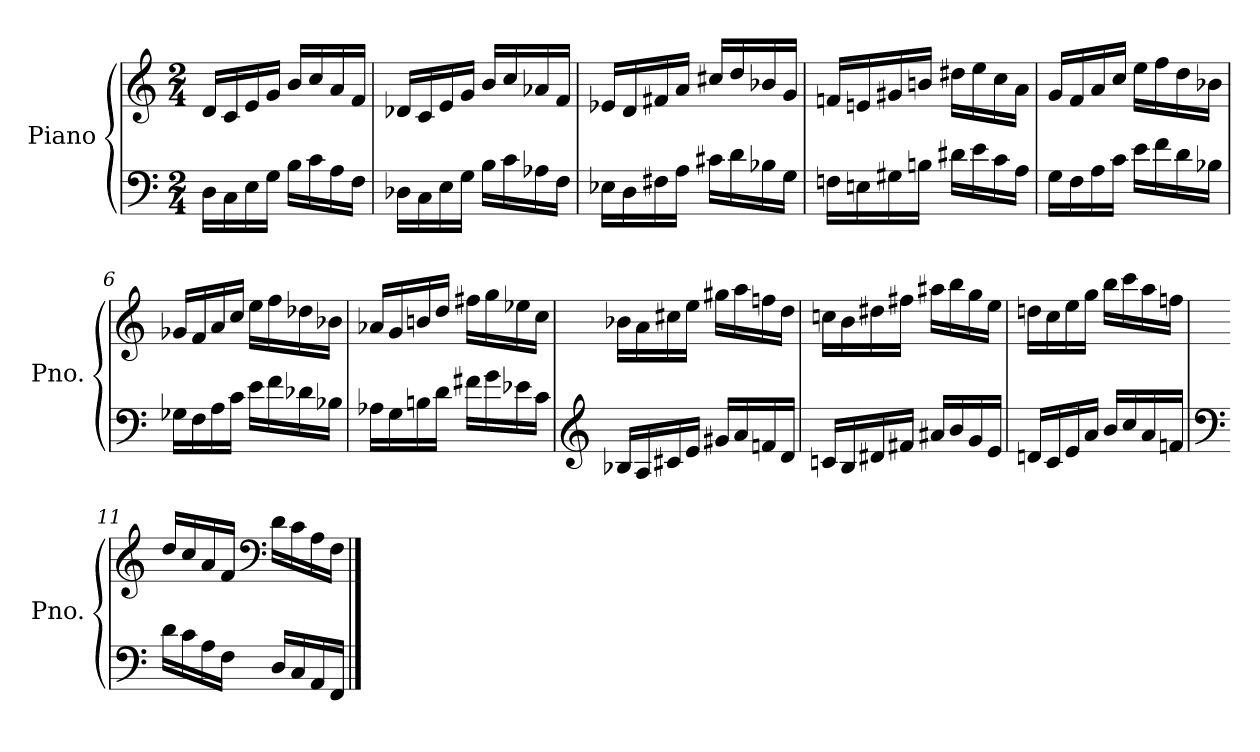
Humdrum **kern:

**kern	**kern	**dynam
*part1	*part1	*part1
*staff2	*staff1	*staff1/2
*I"Piano	*	*
*I'Pno.	*	*
*clefF4	*clefG2	*
*k[]	*k[]	*
*M2/4	*M2/4	*
=1	=1	=1
16D\LL	16d/LL	.
!	!	!LO:DY:a=2
16C\	16c/	other-dynamics
16E\	16e/	.
16G\JJ	16g/JJ	.
16B\LL	16b/LL	.
16c\	16cc/	.
16A\	16a/	.
16F\JJ	16f/JJ	.
=2	=2	=2
16D-X\LL	16d-X/LL	.
16C\	16c/	.
16E\	16e/	.
16G\JJ	16g/JJ	.
16B\LL	16b/LL	.
16c\	16cc/	.
16A-X\	16a-X/	.
16F\JJ	16f/JJ	.
=3	=3	=3
16E-X\LL	16e-X/LL	.
16D\	16d/	.
16F#X\	16f#X/	.
16A\JJ	16a/JJ	.
16c#X\LL	16cc#X/LL	.
16d\	16dd/	.
16B-X\	16b-X/	.
16G\JJ	16g/JJ	.
=4	=4	=4
16Fn\LL	16fn/LL	.
16En\	16en/	.
16G#X\	16g#X/	.
16Bn\JJ	16bn/JJ	.
16d#X\LL	16dd#X\LL	.
16e\	16ee\	.
16c\	16cc\	.
16A\JJ	16a\JJ	.
!!LO:LB:g=z
=5	=5	=5
16G\LL	16g/LL	.
16F\	16f/	.
16A\	16a/	.
16c\JJ	16cc/JJ	.
16e\LL	16ee\LL	.
16f\	16ff\	.
16d\	16dd\	.
16B-X\JJ	16b-X\JJ	.
=6	=6	=6
16G-X\LL	16g-X/LL	.
16F\	16f/	.
16A\	16a/	.
16c\JJ	16cc/JJ	.
16e\LL	16ee\LL	.
16f\	16ff\	.
16d-X\	16dd-X\	.
16B-X\JJ	16b-X\JJ	.
=7	=7	=7
16A-X\LL	16a-X/LL	.
16G\	16g/	.
16Bn\	16bn/	.
16d\JJ	16dd/JJ	.
16f#X\LL	16ff#X\LL	.
16g\	16gg\	.
16e-X\	16ee-X\	.
16c\JJ	16cc\JJ	.
=8	=8	=8
*clefG2	*	*
16B-X/LL	16b-X\LL	.
16A/	16a\	.
16c#X/	16cc#X\	.
16e/JJ	16ee\JJ	.
16g#X/LL	16gg#X\LL	.
16a/	16aa\	.
16fn/	16ffn\	.
16d/JJ	16dd\JJ	.
!!LO:LB:g=z
=9	=9	=9
16cn/LL	16ccn\LL	.
16B/	16b\	.
16d#X/	16dd#X\	.
16f#X/JJ	16ff#X\JJ	.
16a#X/LL	16aa#X\LL	.
16b/	16bb\	.
16g/	16gg\	.
16e/JJ	16ee\JJ	.
=10	=10	=10
16dn/LL	16ddn\LL	.
16c/	16cc\	.
16e/	16ee\	.
16a/JJ	16gg\JJ	.
16b/LL	16bb\LL	.
16cc/	16ccc\	.
16a/	16aa\	.
16fn/JJ	16ffn\JJ	.
=11	=11	=11
*clefF4	*	*
16d\LL	16dd/LL	.
16c\	16cc/	.
16A\	16a/	.
16F\JJ	16f/JJ	.
*	*clefF4	*
16D/LL	16d\LL	.
16C/	16c\	.
16AA/	16A\	.
16FF/JJ	16F\JJ	.
==	==	==
*-	*-	*-
